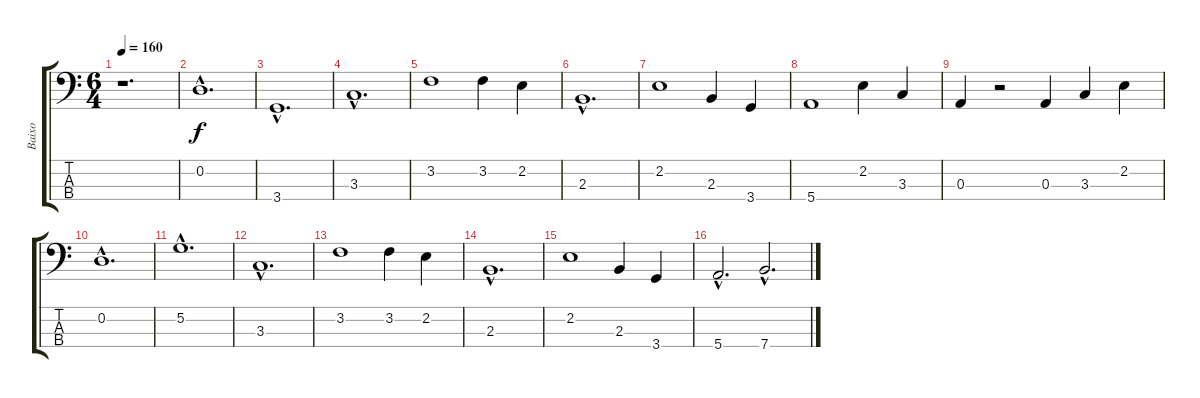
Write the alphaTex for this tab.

\track ("Baixo" "Baixo") {instrument electricbassfinger}
\staff {score tabs}
\tuning (G2 D2 A1 E1) {hide}
\ts (6 4)
\section ("" "")
\tempo 160
\clef f4
\ks c
r.1{d dy f instrument electricbassfinger} |
\section ("" "")
0.2{hac}.1{d} |
3.4{hac}.1{d} |
3.3{hac}.1{d} |
3.2.1 3.2.4 2.2.4 |
2.3{hac}.1{d} |
2.2.1 2.3.4 3.4.4 |
5.4.1 2.2.4 3.3.4 |
0.3.4 r.2 0.3.4 3.3.4 2.2.4 |
0.2{hac}.1{d} |
5.2{hac}.1{d} |
3.3{hac}.1{d} |
3.2.1 3.2.4 2.2.4 |
2.3{hac}.1{d} |
2.2.1 2.3.4 3.4.4 |
5.4{hac}.2{d} 7.4{hac}.2{d}
